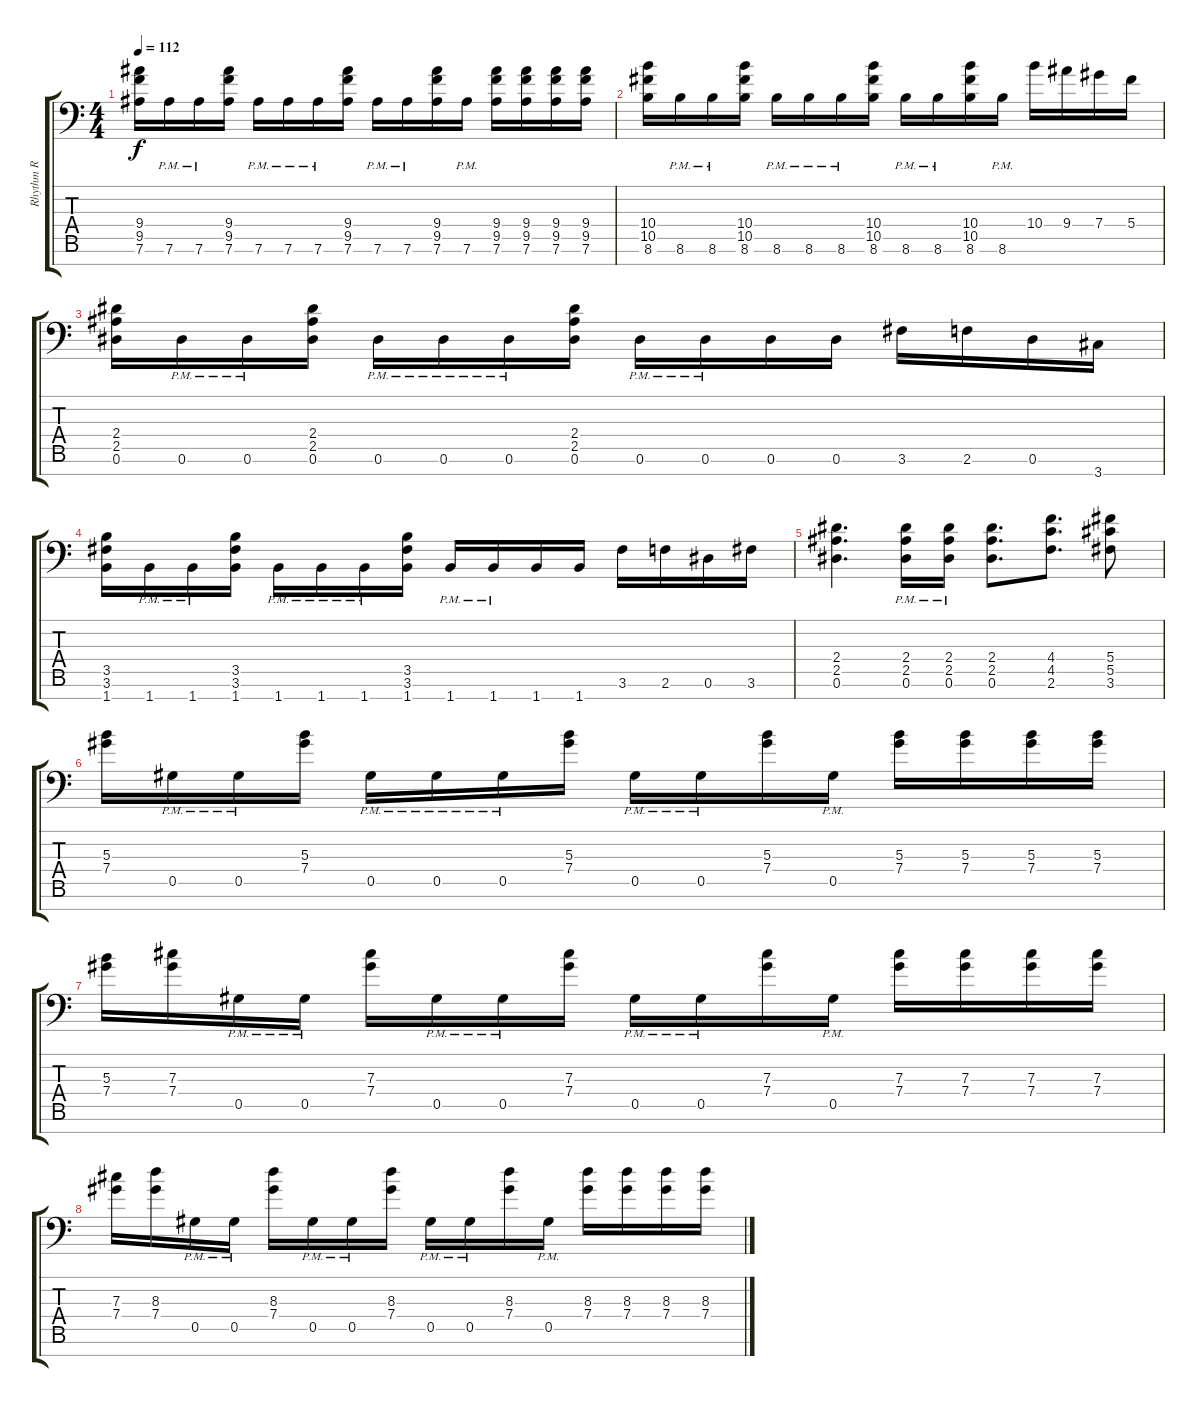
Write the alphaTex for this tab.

\track ("Rhythm R" "Rhythm R") {instrument distortionguitar}
\staff {score tabs}
\tuning (Eb4 Bb3 Gb3 Db3 Ab2 Eb2 Bb1) {hide}
\ts (4 4)
\tempo 112
\clef f4
\ks c
(9.4 9.5 7.6).16{dy f} 7.6{pm}.16 7.6{pm}.16 (9.4 9.5 7.6).16 7.6{pm}.16 7.6{pm}.16 7.6{pm}.16 (9.4 9.5 7.6).16 7.6{pm}.16 7.6{pm}.16 (9.4 9.5 7.6).16 7.6{pm}.16 (9.4 9.5 7.6).16 (9.4 9.5 7.6).16 (9.4 9.5 7.6).16 (9.4 9.5 7.6).16 |
(10.4 10.5 8.6).16 8.6{pm}.16 8.6{pm}.16 (10.4 10.5 8.6).16 8.6{pm}.16 8.6{pm}.16 8.6{pm}.16 (10.4 10.5 8.6).16 8.6{pm}.16 8.6{pm}.16 (10.4 10.5 8.6).16 8.6{pm}.16 10.4.16 9.4.16 7.4.16 5.4.16 |
(2.4 2.5 0.6).16 0.6{pm}.16 0.6{pm}.16 (2.4 2.5 0.6).16 0.6{pm}.16 0.6{pm}.16 0.6{pm}.16 (2.4 2.5 0.6).16 0.6{pm}.16 0.6{pm}.16 0.6.16 0.6.16 3.6.16 2.6.16 0.6.16 3.7.16 |
(3.5 3.6 1.7).16 1.7{pm}.16 1.7{pm}.16 (3.5 3.6 1.7).16 1.7{pm}.16 1.7{pm}.16 1.7{pm}.16 (3.5 3.6 1.7).16 1.7{pm}.16 1.7{pm}.16 1.7.16 1.7.16 3.6.16 2.6.16 0.6.16 3.6.16 |
(2.4 2.5 0.6).4{d} (2.4{pm} 2.5{pm} 0.6{pm}).16 (2.4{pm} 2.5{pm} 0.6{pm}).16 (2.4 2.5 0.6).8{d} (4.4 4.5 2.6).8{d} (5.4 5.5 3.6).8 |
(5.3 7.4).16 0.5{pm}.16 0.5{pm}.16 (5.3 7.4).16 0.5{pm}.16 0.5{pm}.16 0.5{pm}.16 (5.3 7.4).16 0.5{pm}.16 0.5{pm}.16 (5.3 7.4).16 0.5{pm}.16 (5.3 7.4).16 (5.3 7.4).16 (5.3 7.4).16 (5.3 7.4).16 |
(5.3 7.4).16 (7.3 7.4).16 0.5{pm}.16 0.5{pm}.16 (7.3 7.4).16 0.5{pm}.16 0.5{pm}.16 (7.3 7.4).16 0.5{pm}.16 0.5{pm}.16 (7.3 7.4).16 0.5{pm}.16 (7.3 7.4).16 (7.3 7.4).16 (7.3 7.4).16 (7.3 7.4).16 |
(7.3 7.4).16 (8.3 7.4).16 0.5{pm}.16 0.5{pm}.16 (8.3 7.4).16 0.5{pm}.16 0.5{pm}.16 (8.3 7.4).16 0.5{pm}.16 0.5{pm}.16 (8.3 7.4).16 0.5{pm}.16 (8.3 7.4).16 (8.3 7.4).16 (8.3 7.4).16 (8.3 7.4).16
